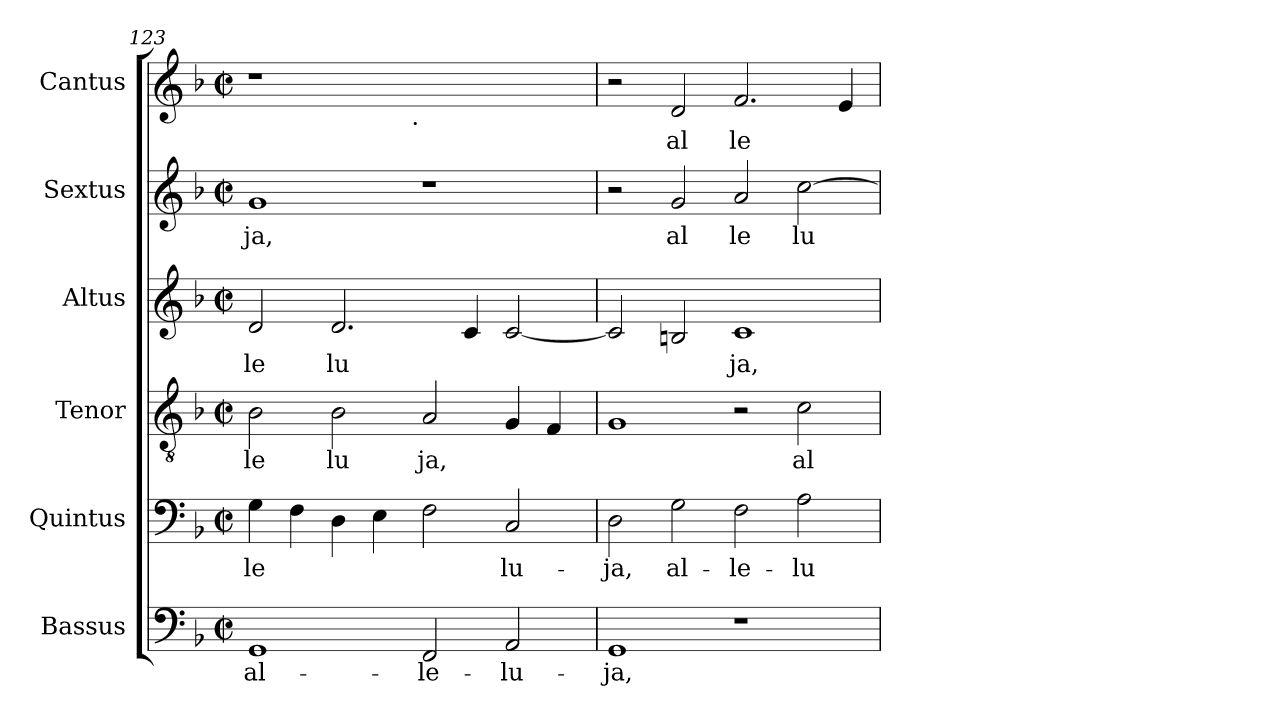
**kern	**text	**kern	**text	**kern	**text	**kern	**text	**kern	**text	**kern	**text
*part6	*part6	*part5	*part5	*part4	*part4	*part3	*part3	*part2	*part2	*part1	*part1
*staff6	*staff6	*staff5	*staff5	*staff4	*staff4	*staff3	*staff3	*staff2	*staff2	*staff1	*staff1
*I"Bassus	*	*I"Quintus	*	*I"Tenor	*	*I"Altus	*	*I"Sextus	*	*I"Cantus	*
*clefF4	*	*clefF4	*	*clefGv2	*	*clefG2	*	*clefG2	*	*clefG2	*
*k[b-]	*	*k[b-]	*	*k[b-]	*	*k[b-]	*	*k[b-]	*	*k[b-]	*
*F:	*	*F:	*	*F:	*	*F:	*	*F:	*	*F:	*
*M2/2	*	*M2/2	*	*M2/2	*	*M2/2	*	*M2/2	*	*M2/2	*
*met(c|)	*	*met(c|)	*	*met(c|)	*	*met(c|)	*	*met(c|)	*	*met(c|)	*
=123	=123	=123	=123	=123	=123	=123	=123	=123	=123	=123	=123
!	!LO:LY:b	!	!LO:LY:b:cj	!	!LO:LY:b	!	!LO:LY:b:cj	!	!LO:LY:b	!	!
*	*	*	*	*	*	*	*	*	*	*^	*
1GG	al-	4G\	-le-	2B-\	le	2d/	le	1g	ja,	1r	2ryy	.
!	!	!	!LO:LY:b:cj	!	!	!	!	!	!	!	!	!
.	.	4F\	--	.	.	.	.	.	.	.	.	.
!	!	!	!LO:LY:b:cj	!	!LO:LY:b	!	!LO:LY:b:cj	!	!	!	!	!
.	.	4D\	--	2B-\	lu	2.d/	lu	.	.	.	4...ryy	.
!	!	!	!LO:LY:b:cj	!	!	!	!	!	!	!	!	!
.	.	4E\	--	.	.	.	.	.	.	.	.	.
!	!	!	!	!	!	!	!	!	!	!	!LO:TX:b:t=.	!
.	.	.	.	.	.	.	.	.	.	.	1ryy	.
!	!LO:LY:b	!	!LO:LY:b:cj	!	!LO:LY:b	!	!	!	!	!	!	!
2FF/	-le-	2F\	--	2A/	ja,	.	.	1r	.	1ryy	.	.
!	!	!	!	!	!	!	!LO:LY:b:cj	!	!	!	!	!
.	.	.	.	.	.	4c/	.	.	.	.	.	.
!	!LO:LY:b	!	!LO:LY:b:cj	!	!LO:LY:b	!	!LO:LY:b:cj	!	!	!	!	!
2AA/	-lu-	2C/	-lu-	4G/	.	[<2c/	.	.	.	.	.	.
!	!	!	!	!	!LO:LY:b	!	!	!	!	!	!	!
.	.	.	.	4F/	.	.	.	.	.	.	.	.
.	.	.	.	.	.	.	.	.	.	.	32ryy	.
=124	=124	=124	=124	=124	=124	=124	=124	=124	=124	=124	=124	=124
!	!LO:LY:b	!	!LO:LY:b:cj	!	!LO:LY:b	!	!LO:LY:b:cj	!	!	!	!	!
*	*	*	*	*	*	*	*	*	*	*v	*v	*
1GG	-ja,	2D\	-ja,	1G	.	2c/]	.	2r	.	2r	.
!	!	!	!LO:LY:b:cj	!	!	!	!LO:LY:b:cj	!	!LO:LY:b	!	!LO:LY:b
.	.	2G\	al-	.	.	2B/	.	2g/	al	2d/	al
!	!	!	!LO:LY:b:cj	!	!	!	!LO:LY:b:cj	!	!LO:LY:b	!	!LO:LY:b
1r	.	2F\	-le-	2r	.	1c	ja,	2a/	le	2.f/	le
!	!	!	!LO:LY:b:cj	!	!LO:LY:b	!	!	!	!LO:LY:b	!	!
.	.	2A\	-lu-	2c\	al	.	.	[<2cc\	lu	.	.
!	!	!	!	!	!	!	!	!	!	!	!LO:LY:b
.	.	.	.	.	.	.	.	.	.	4e/	.
=	=	=	=	=	=	=	=	=	=	=	=
*-	*-	*-	*-	*-	*-	*-	*-	*-	*-	*-	*-
